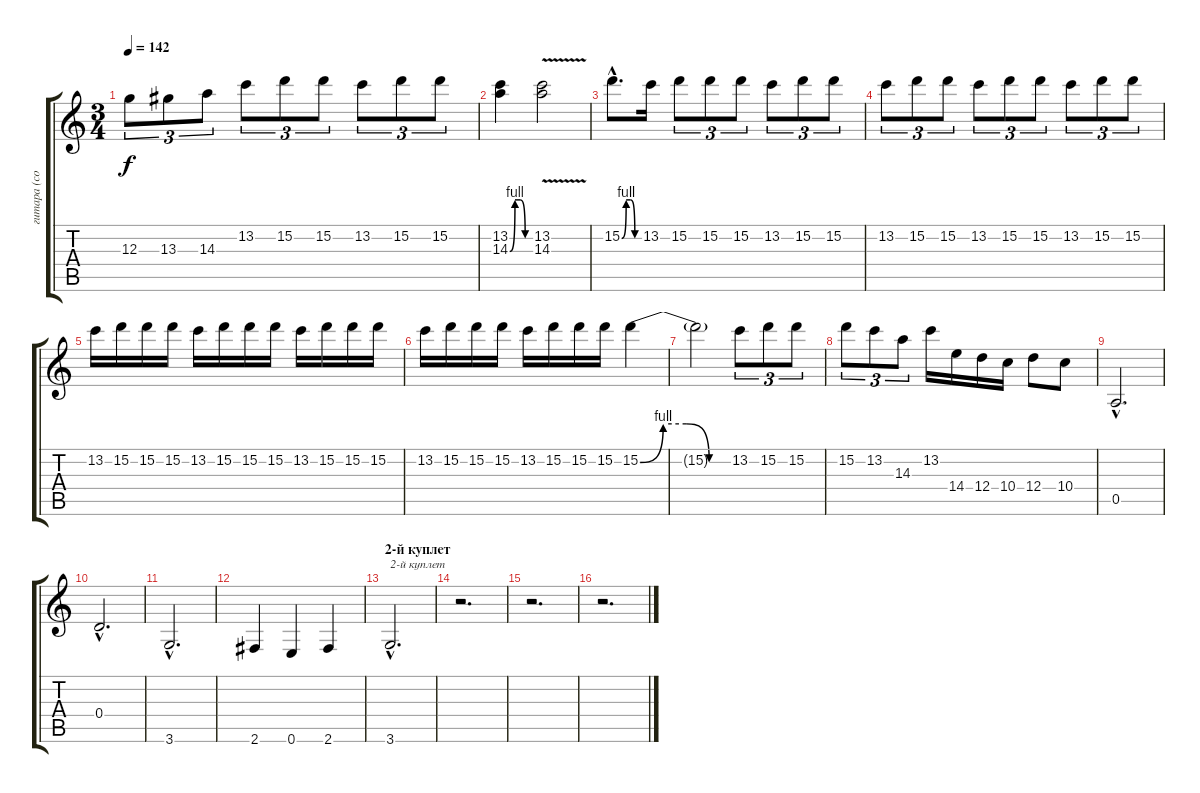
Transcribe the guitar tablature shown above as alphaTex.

\track ("гитара (соло)" "гитара (со") {instrument overdrivenguitar}
\staff {score tabs}
\tuning (E4 B3 G3 D3 A2 E2) {hide}
\ts (3 4)
\tempo 142
\clef g2
\ks c
12.3.8{tu (3 2) dy f} 13.3.8{tu (3 2)} 14.3.8{tu (3 2)} 13.2.8{tu (3 2)} 15.2.8{tu (3 2)} 15.2.8{tu (3 2)} 13.2.8{tu (3 2)} 15.2.8{tu (3 2)} 15.2.8{tu (3 2)} |
(13.2 14.3{be (custom 0 0 15 4 30 4 45 0 60 0)}).4 (13.2{v} 14.3{v}).2 |
15.2{be (custom 0 0 15 4 30 4 45 0 60 0) hac}.8{d} 13.2.16 15.2.8{tu (3 2)} 15.2.8{tu (3 2)} 15.2.8{tu (3 2)} 13.2.8{tu (3 2)} 15.2.8{tu (3 2)} 15.2.8{tu (3 2)} |
13.2.8{tu (3 2)} 15.2.8{tu (3 2)} 15.2.8{tu (3 2)} 13.2.8{tu (3 2)} 15.2.8{tu (3 2)} 15.2.8{tu (3 2)} 13.2.8{tu (3 2)} 15.2.8{tu (3 2)} 15.2.8{tu (3 2)} |
13.2.16 15.2.16 15.2.16 15.2.16 13.2.16 15.2.16 15.2.16 15.2.16 13.2.16 15.2.16 15.2.16 15.2.16 |
13.2.16 15.2.16 15.2.16 15.2.16 13.2.16 15.2.16 15.2.16 15.2.16 15.2{be (custom 0 0 15 4 30 4 45 0 60 0)}.4 |
15.2{t}.2 13.2.8{tu (3 2)} 15.2.8{tu (3 2)} 15.2.8{tu (3 2)} |
15.2.8{tu (3 2)} 13.2.8{tu (3 2)} 14.3.8{tu (3 2)} 13.2.16 14.4.16 12.4.16 10.4.16 12.4.8 10.4.8 |
0.5{hac}.2{d} |
0.4{hac}.2{d} |
3.6{hac}.2{d} |
2.6.4 0.6.4 2.6.4 |
\section ("" "2-й куплет")
3.6{hac}.2{d txt "2-й куплет"} |
r.2{d} |
r.2{d} |
r.2{d}
